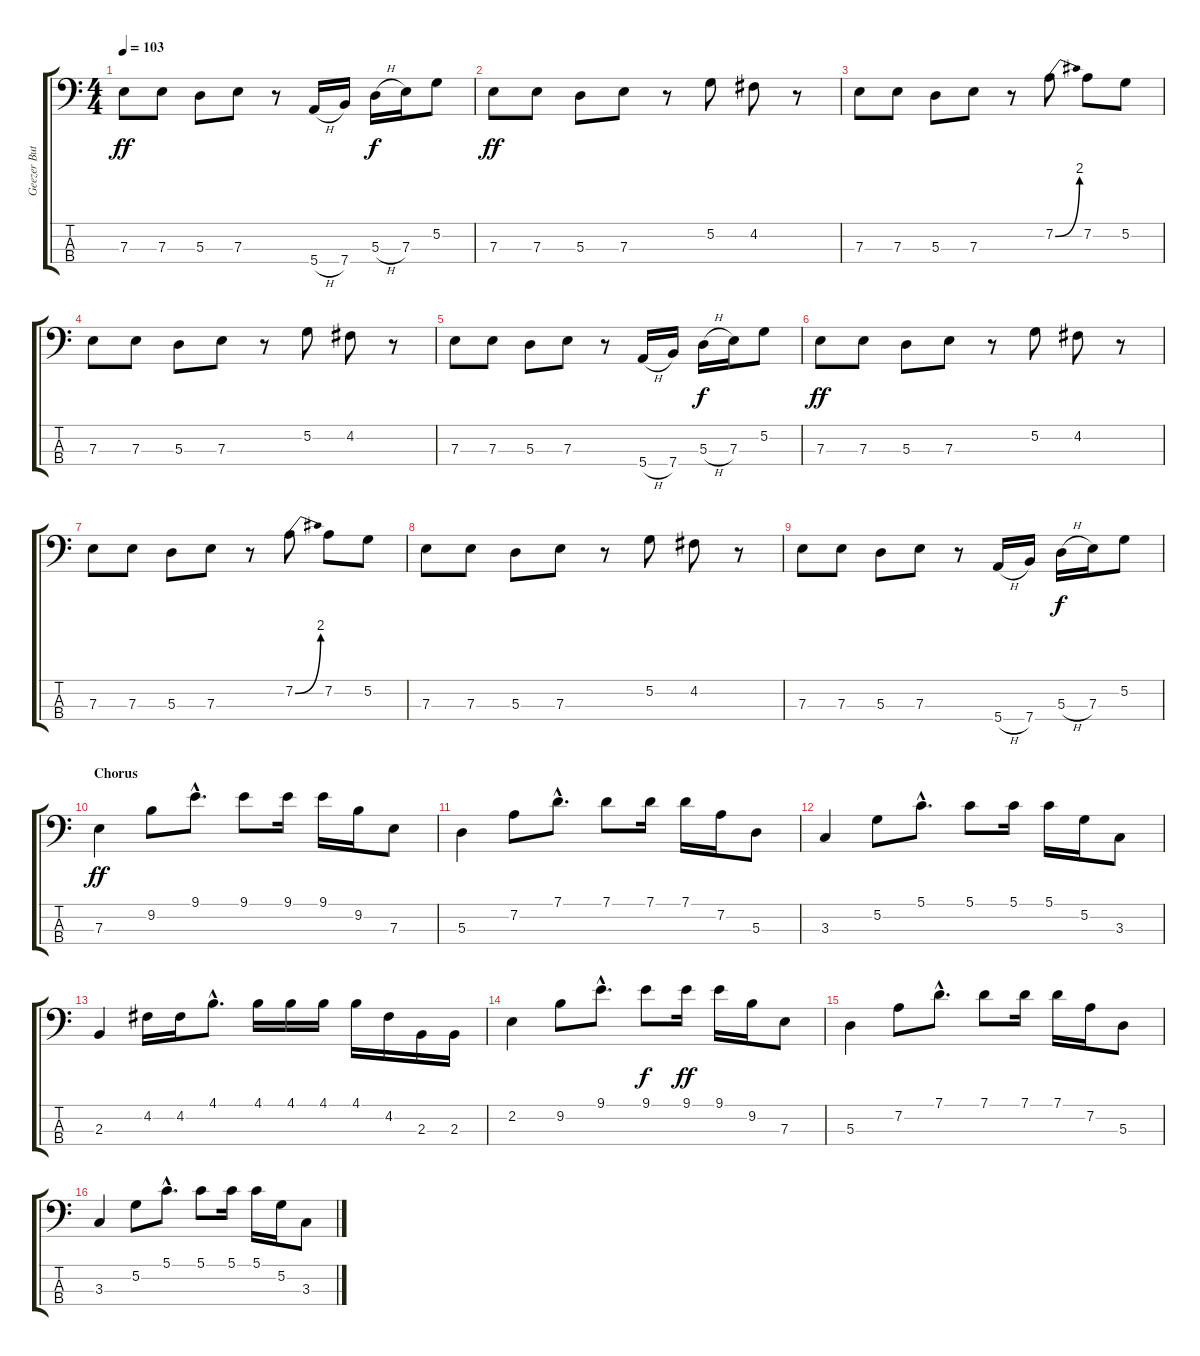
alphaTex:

\track ("Geezer Butler" "Geezer But") {instrument electricbassfinger}
\staff {score tabs}
\tuning (G2 D2 A1 E1) {hide}
\ts (4 4)
\tempo 103
\clef f4
\ks c
7.3.8{dy ff} 7.3.8 5.3.8 7.3.8 r.8 5.4{h}.16 7.4.16 5.3{h}.16{dy f} 7.3.16 5.2.8 |
7.3.8{dy ff} 7.3.8 5.3.8 7.3.8 r.8 5.2.8 4.2.8 r.8 |
7.3.8 7.3.8 5.3.8 7.3.8 r.8 7.2{be (bend 0 0 60 8)}.8 7.2.8 5.2.8 |
7.3.8 7.3.8 5.3.8 7.3.8 r.8 5.2.8 4.2.8 r.8 |
7.3.8 7.3.8 5.3.8 7.3.8 r.8 5.4{h}.16 7.4.16 5.3{h}.16{dy f} 7.3.16 5.2.8 |
7.3.8{dy ff} 7.3.8 5.3.8 7.3.8 r.8 5.2.8 4.2.8 r.8 |
7.3.8 7.3.8 5.3.8 7.3.8 r.8 7.2{be (bend 0 0 60 8)}.8 7.2.8 5.2.8 |
7.3.8 7.3.8 5.3.8 7.3.8 r.8 5.2.8 4.2.8 r.8 |
7.3.8 7.3.8 5.3.8 7.3.8 r.8 5.4{h}.16 7.4.16 5.3{h}.16{dy f} 7.3.16 5.2.8 |
\section ("" "Chorus")
7.3.4{dy ff} 9.2.8 9.1{hac}.8{d} 9.1.8 9.1.16 9.1.16 9.2.16 7.3.8 |
5.3.4 7.2.8 7.1{hac}.8{d} 7.1.8 7.1.16 7.1.16 7.2.16 5.3.8 |
3.3.4 5.2.8 5.1{hac}.8{d} 5.1.8 5.1.16 5.1.16 5.2.16 3.3.8 |
2.3.4 4.2.16 4.2.16 4.1{hac}.8{d} 4.1.16 4.1.16 4.1.16 4.1.16 4.2.16 2.3.16 2.3.16 |
2.2.4 9.2.8 9.1{hac}.8{d} 9.1.8{dy f} 9.1.16{dy ff} 9.1.16 9.2.16 7.3.8 |
5.3.4 7.2.8 7.1{hac}.8{d} 7.1.8 7.1.16 7.1.16 7.2.16 5.3.8 |
3.3.4 5.2.8 5.1{hac}.8{d} 5.1.8 5.1.16 5.1.16 5.2.16 3.3.8
